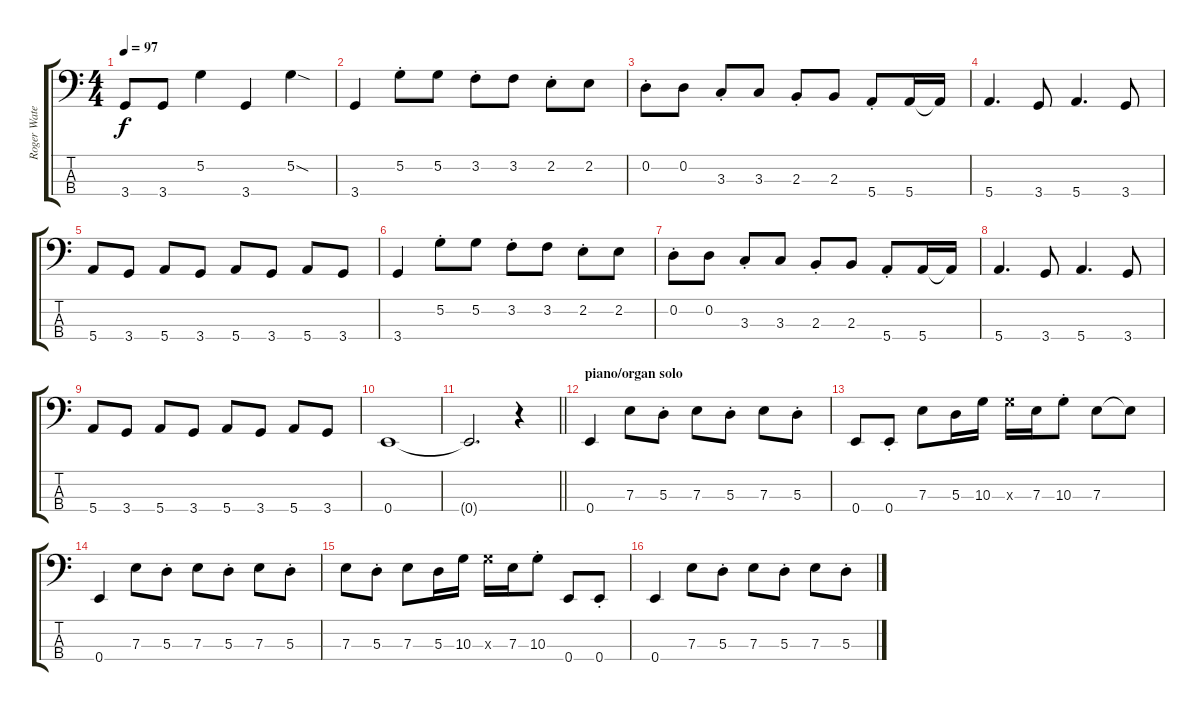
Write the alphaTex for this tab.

\track ("Roger Waters" "Roger Wate") {instrument electricbasspick}
\staff {score tabs}
\tuning (G2 D2 A1 E1) {hide}
\ts (4 4)
\tempo 97
\clef f4
\ks c
3.4.8{dy f} 3.4.8 5.2.4 3.4.4 5.2{sod}.4 |
3.4.4 5.2{st}.8 5.2.8 3.2{st}.8 3.2.8 2.2{st}.8 2.2.8 |
0.2{st}.8 0.2.8 3.3{st}.8 3.3.8 2.3{st}.8 2.3.8 5.4{st}.8 5.4.16 5.4{t}.16 |
5.4.4{d} 3.4.8 5.4.4{d} 3.4.8 |
5.4.8 3.4.8 5.4.8 3.4.8 5.4.8 3.4.8 5.4.8 3.4.8 |
3.4.4 5.2{st}.8 5.2.8 3.2{st}.8 3.2.8 2.2{st}.8 2.2.8 |
0.2{st}.8 0.2.8 3.3{st}.8 3.3.8 2.3{st}.8 2.3.8 5.4{st}.8 5.4.16 5.4{t}.16 |
5.4.4{d} 3.4.8 5.4.4{d} 3.4.8 |
5.4.8 3.4.8 5.4.8 3.4.8 5.4.8 3.4.8 5.4.8 3.4.8 |
0.4.1 |
\barLineRight lightlight
0.4{t}.2{d} r.4 |
\section ("" "piano/organ solo")
0.4.4 7.3.8 5.3{st}.8 7.3.8 5.3{st}.8 7.3.8 5.3{st}.8 |
0.4.8 0.4{st}.8 7.3.8 5.3.16 10.3.16 10.3{x}.16 7.3.16 10.3{st}.8 7.3.8 7.3{t}.8 |
0.4.4 7.3.8 5.3{st}.8 7.3.8 5.3{st}.8 7.3.8 5.3{st}.8 |
7.3.8 5.3{st}.8 7.3.8 5.3.16 10.3.16 10.3{x}.16 7.3.16 10.3{st}.8 0.4.8 0.4{st}.8 |
0.4.4 7.3.8 5.3{st}.8 7.3.8 5.3{st}.8 7.3.8 5.3{st}.8
